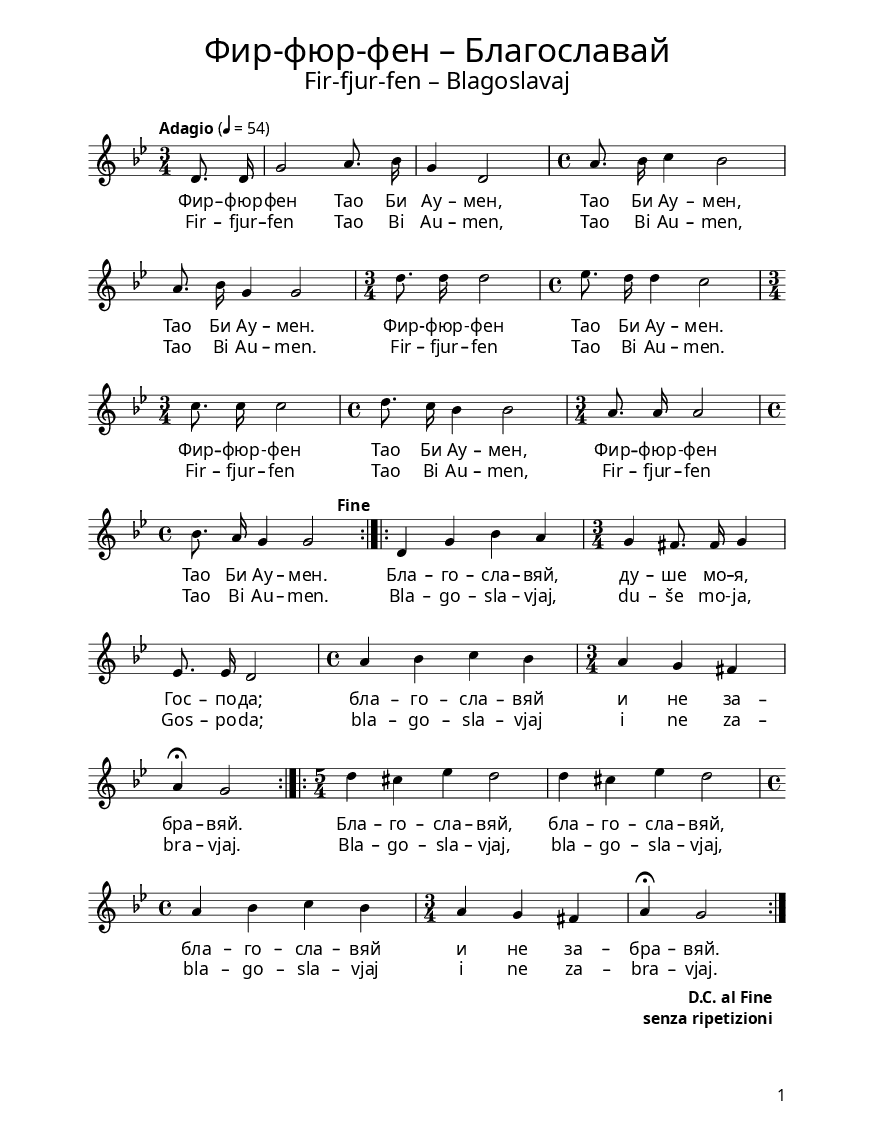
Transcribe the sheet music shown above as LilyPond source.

\version "2.24.1"

% include paper part and global functions
\include "include/globals.ily"

\bookpart {
  \label #'ref070
  \tocItem \markup "Фир-фюр-фен – Благославай – Fir-fjur-fen – Blagoslavaj"
  \include "include/bookpart-paper.ily"
  \score {
    \include "include/score-layout.ily"

    \new Voice \absolute  {
      \clef treble
      \key g \minor
      \time 3/4
      \tempoFunc "Adagio" 4 "54"
      \partial 4
      \autoBeamOff

      d'8. d'16 | g'2 a'8. bes'16 |  g'4 d'2 | \time 4/4  a'8. bes'16 c''4 bes'2 | \break

      a'8. bes'16 g'4 g'2 | \time 3/4  d''8. d''16 d''2 | \time 4/4  es''8. d''16 d''4 c''2 \break

      \time 3/4  c''8. c''16 c''2 | \time 4/4  d''8. c''16 bes'4 bes'2 | \time 3/4  a'8. a'16 a'2 \break |

      \time 4/4  bes'8. a'16 g'4 g'2^\markup \bold "        Fine"
      | \bar ":|.|:" d'4 g'4 bes'4 a'4 |  \time 3/4  g'4 fis'8. fis'16 g'4 \break |

      es'8. es'16 d'2 | \time 4/4  a'4 bes'4 c''4 bes'4 | \time 3/4  a'4 g'4 fis'4 \break |

      a'4 \fermata g'2 | \bar ":|.|:" \time 5/4
      d''4 cis''4 es''4 d''2 | d''4 cis''4 es''4 d''2 \break |

      \time 4/4  a'4 bes'4 c''4 bes'4 | \time 3/4  a'4 g'4 fis'4 |  a'4 \fermata g'2
      | \bar ":|."
    }

    \addlyrics {
      Фир -- фюр --
      фен Тао Би Ау -- мен, Тао Би Ау -- мен, Тао Би
      Ау -- мен. Фир -- фюр -- "-фен" Тао Би Ау -- мен.
      Фир -- фюр -- "-фен" Тао Би Ау -- мен, Фир -- фюр --
      "-фен" Тао Би Ау -- мен. Бла -- го -- сла -- вяй,
      ду -- ше мо -- я, Гос -- по -- да; бла -- го --
      сла -- вяй и не за -- бра -- вяй. Бла -- го --
      сла -- вяй, бла -- го -- сла -- вяй, бла -- го --
      сла -- вяй и не за -- бра -- вяй.}
      \addlyrics {
      Fir -- fjur --
      fen Tao Bi Au -- men, Tao Bi Au -- men, Tao Bi
      Au -- men. Fir -- fjur -- fen Tao Bi Au -- men.
      Fir -- fjur -- fen Tao Bi Au -- men, Fir -- fjur --
      fen Tao Bi Au -- men. Bla -- go -- sla -- vjaj,
      du -- še "mo-" -- ja, Gos -- po -- da; bla -- go --
      sla -- vjaj i ne za -- bra -- vjaj. Bla -- go --
      sla -- vjaj, bla -- go -- sla -- vjaj, bla -- go --
      sla -- vjaj i ne za -- bra -- vjaj.}

        \header {
          title = \titleFunc "Фир-фюр-фен – Благославай" "Fir-fjur-fen – Blagoslavaj"
        }

        \midi{}

      } % score

      \markup \dc-two "D.C. al Fine" "senza ripetizioni"

      \pageBreak

      % include foreign translation(s) of the song
      \version "2.20.0"

\markup \fill-line { \fontsize #deTitleFontSize "Zaglavie DE" }
\markup \null
\markup \null
\markup \fontsize #deCoupletFontSize {
  \hspace #10
  \override #`(baseline-skip . ,deCoupletBaselineSkip)

  \column {
    \line { " " }

    \line {   "   "Fir-fyur-fen Tao Bi Au-men, }
    \line {   "   "Tao Bi Au-men, Tao Bi Au-men.}
    \line {   "   "Fir-fyur-fen Tao Bi Au-men, }
    \line {   "   "Fir-fyur-fen Tao Bi Au-men, }
    \line {   "   "Fir-fyur-fen Tao Bi Au-men. }
    \line {   "   " }
    \line {   "   "Segne meine Seele den Herrn,}
    \line {   "   "segne und vergiss nicht}
    \line {   "   "Segne, segne, segne und vergiß nicht.}



  }


}


    } % bookpart
